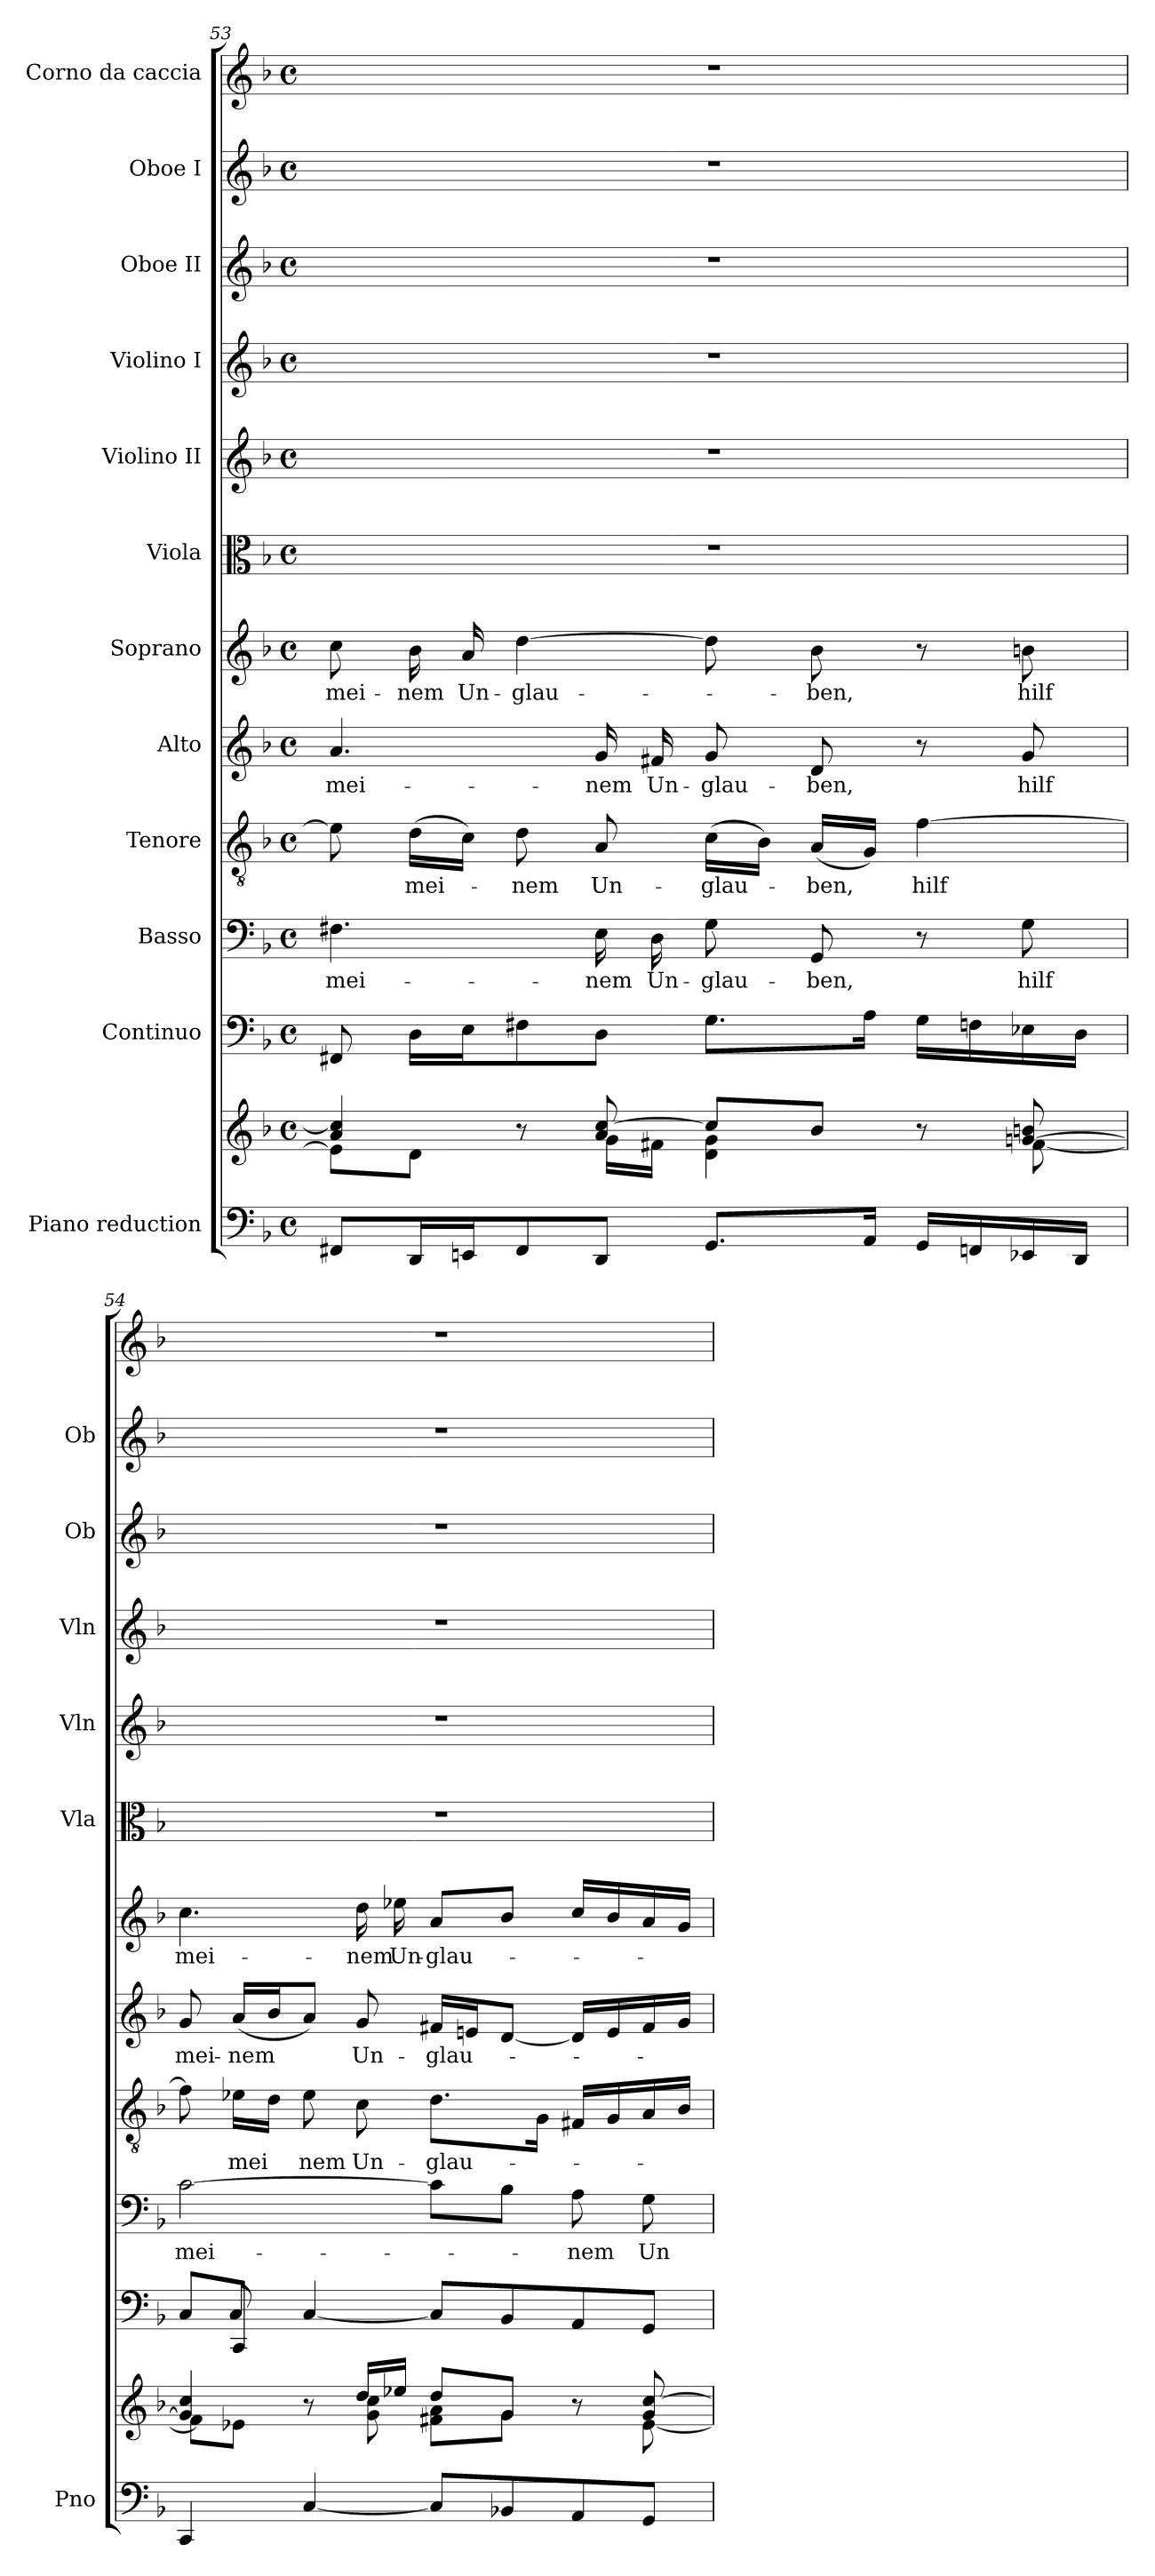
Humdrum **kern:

**kern	**kern	**kern	**kern	**text	**kern	**text	**kern	**text	**kern	**text	**kern	**kern	**kern	**kern	**kern	**kern
*part12	*part12	*part11	*part10	*part10	*part9	*part9	*part8	*part8	*part7	*part7	*part6	*part5	*part4	*part3	*part2	*part1
*staff13	*staff12	*staff11	*staff10	*staff10	*staff9	*staff9	*staff8	*staff8	*staff7	*staff7	*staff6	*staff5	*staff4	*staff3	*staff2	*staff1
*I"Piano reduction	*	*I"Continuo	*I"Basso	*	*I"Tenore	*	*I"Alto	*	*I"Soprano	*	*I"Viola	*I"Violino II	*I"Violino I	*I"Oboe II	*I"Oboe I	*I"Corno da caccia
*I'Pno	*	*	*	*	*	*	*	*	*	*	*I'Vla	*I'Vln	*I'Vln	*I'Ob	*I'Ob	*
!!LO:PB:g=z
*clefF4	*clefG2	*clefF4	*clefF4	*	*clefGv2	*	*clefG2	*	*clefG2	*	*clefC3	*clefG2	*clefG2	*clefG2	*clefG2	*clefG2
*	*	*	*	*	*	*	*	*	*	*	*	*	*	*	*	*ITrd7c12
*k[b-]	*k[b-]	*k[b-]	*k[b-]	*	*k[b-]	*	*k[b-]	*	*k[b-]	*	*k[b-]	*k[b-]	*k[b-]	*k[b-]	*k[b-]	*k[b-]
*M4/4	*M4/4	*M4/4	*M4/4	*	*M4/4	*	*M4/4	*	*M4/4	*	*M4/4	*M4/4	*M4/4	*M4/4	*M4/4	*M4/4
*met(c)	*met(c)	*met(c)	*met(c)	*	*met(c)	*	*met(c)	*	*met(c)	*	*met(c)	*met(c)	*met(c)	*met(c)	*met(c)	*met(c)
=53	=53	=53	=53	=53	=53	=53	=53	=53	=53	=53	=53	=53	=53	=53	=53	=53
*	*^	*	*	*	*	*	*	*	*	*	*	*	*	*	*	*
!	!	!	!	!	!LO:LY:b	!	!	!	!LO:LY:b	!	!LO:LY:b	!	!	!	!	!	!
8FF#X/L	4a/ 4cc/]	8e-\L]	8FF#X/	4.F#X\	mei-	8e-\]	.	4.a/	-mei-	8cc\	mei-	1r	1r	1r	1r	1r	1r
!	!	!	!	!	!	!	!LO:LY:b	!	!	!	!LO:LY:b	!	!	!	!	!	!
16DD/L	.	8d\J	16D\LL	.	.	(>16d\LL	mei-	.	.	16b-\	-nem	.	.	.	.	.	.
!	!	!	!	!	!	!	!	!	!	!	!LO:LY:b	!	!	!	!	!	!
16EEn/J	.	.	16E\J	.	.	16c\JJ)	.	.	.	16a/	Un-	.	.	.	.	.	.
!	!	!	!	!	!	!	!LO:LY:b	!	!	!	!LO:LY:b	!	!	!	!	!	!
8FF#/	8r	8ryy	8F#X\	.	.	8d\	-nem	.	.	[4dd\	-glau-	.	.	.	.	.	.
!	!	!	!	!	!LO:LY:b	!	!LO:LY:b	!	!LO:LY:b	!	!	!	!	!	!	!	!
8DD/J	8a/ [8cc/	16g\LL	8D\J	16E\	-nem	8A/	Un-	16g/	-nem	.	.	.	.	.	.	.	.
!	!	!	!	!	!LO:LY:b	!	!	!	!LO:LY:b	!	!	!	!	!	!	!	!
.	.	16f#X\JJ	.	16D\	Un-	.	.	16f#X/	Un-	.	.	.	.	.	.	.	.
!	!	!	!	!	!LO:LY:b	!	!LO:LY:b	!	!LO:LY:b	!	!	!	!	!	!	!	!
8.GG/L	8cc/L]	4d\ 4g\	8.G\L	8G\	-glau-	(>16c\LL	-glau-	8g/	-glau-	8dd\]	.	.	.	.	.	.	.
.	.	.	.	.	.	16B-\JJ)	.	.	.	.	.	.	.	.	.	.	.
!	!	!	!	!	!LO:LY:b	!	!LO:LY:b	!	!LO:LY:b	!	!LO:LY:b	!	!	!	!	!	!
.	8b-/J	.	.	8GG/	-ben,	(<16A/LL	-ben,	8d/	-ben,	8b-\	-ben,	.	.	.	.	.	.
16AA/Jk	.	.	16A\Jk	.	.	16G/JJ)	.	.	.	.	.	.	.	.	.	.	.
!	!	!	!	!	!	!	!LO:LY:b	!	!	!	!	!	!	!	!	!	!
16GG/LL	8r	8ryy	16G\LL	8r	.	[4f\	hilf	8r	.	8r	.	.	.	.	.	.	.
16FFn/	.	.	16Fn\	.	.	.	.	.	.	.	.	.	.	.	.	.	.
!	!	!	!	!	!LO:LY:b	!	!	!	!LO:LY:b	!	!LO:LY:b	!	!	!	!	!	!
16EE-X/	[8gn/ 8bn/	[8f#\	16E-X\	8G\	hilf	.	.	8g/	hilf	8bn\	hilf	.	.	.	.	.	.
16DD/JJ	.	.	16D\JJ	.	.	.	.	.	.	.	.	.	.	.	.	.	.
=54	=54	=54	=54	=54	=54	=54	=54	=54	=54	=54	=54	=54	=54	=54	=54	=54	=54
*	*	*	*^	*	*	*	*	*	*	*	*	*	*	*	*	*	*
!	!	!	!	!	!	!LO:LY:b	!	!	!	!LO:LY:b	!	!LO:LY:b	!	!	!	!	!	!
4CC/	4g/] 4cc/	8f#\L]	8C/L	8ryy	[2c\	mei-	8f\]	.	8g/	mei-	4.cc\	mei-	1r	1r	1r	1r	1r	1r
!	!	!	!	!	!	!	!	!LO:LY:b	!	!LO:LY:b	!	!	!	!	!	!	!	!
.	.	8e-X\J	8CC/J	8C!/	.	.	16e-X\LL	mei	(<16a/LL	-nem	.	.	.	.	.	.	.	.
.	.	.	.	.	.	.	16d\JJ	.	16b-/J	.	.	.	.	.	.	.	.	.
!	!	!	!	!	!	!	!	!LO:LY:b	!	!	!	!	!	!	!	!	!	!
[4C/	8r	8ryy	[4C/	4ryy	.	.	8e-\	nem	8a/J)	.	.	.	.	.	.	.	.	.
!	!	!	!	!	!	!	!	!LO:LY:b	!	!LO:LY:b	!	!LO:LY:b	!	!	!	!	!	!
.	16dd/LL	8g\ 8cc\	.	.	.	.	8c\	Un-	8g/	Un-	16dd\	-nem	.	.	.	.	.	.
!	!	!	!	!	!	!	!	!	!	!	!	!LO:LY:b	!	!	!	!	!	!
.	16ee-X/JJ	.	.	.	.	.	.	.	.	.	16ee-X\	Un-	.	.	.	.	.	.
!	!	!	!	!	!	!	!	!LO:LY:b	!	!LO:LY:b	!	!LO:LY:b	!	!	!	!	!	!
8C/L]	8dd/L	8f#X\ 8a\L	8C/L]	2ryy	8c\L]	.	8.d\L	-glau-	16f#X/LL	-glau-	8a/L	-glau-	.	.	.	.	.	.
.	.	.	.	.	.	.	.	.	16en/J	.	.	.	.	.	.	.	.	.
8BB-X/	8g/J	8g\J	8BB-/	.	8B-\J	.	.	.	[8d/J	.	8b-/J	.	.	.	.	.	.	.
.	.	.	.	.	.	.	16G\Jk	.	.	.	.	.	.	.	.	.	.	.
!	!	!	!	!	!	!LO:LY:b	!	!	!	!	!	!	!	!	!	!	!	!
8AA/	8r	8ryy	8AA/	.	8A\	-nem	16F#X/LL	.	16d/LL]	.	16cc/LL	.	.	.	.	.	.	.
.	.	.	.	.	.	.	16G/	.	16e/	.	16b-/	.	.	.	.	.	.	.
!	!	!	!	!	!	!LO:LY:b	!	!	!	!	!	!	!	!	!	!	!	!
8GG/J	8g/ [8cc/	[8e-\	8GG/J	.	8G\	Un-	16A/	.	16f#/	.	16a/	.	.	.	.	.	.	.
.	.	.	.	.	.	.	16B-/JJ	.	16g/JJ	.	16g/JJ	.	.	.	.	.	.	.
*	*v	*v	*	*	*	*	*	*	*	*	*	*	*	*	*	*	*	*
*	*	*v	*v	*	*	*	*	*	*	*	*	*	*	*	*	*	*
=	=	=	=	=	=	=	=	=	=	=	=	=	=	=	=	=
*-	*-	*-	*-	*-	*-	*-	*-	*-	*-	*-	*-	*-	*-	*-	*-	*-
